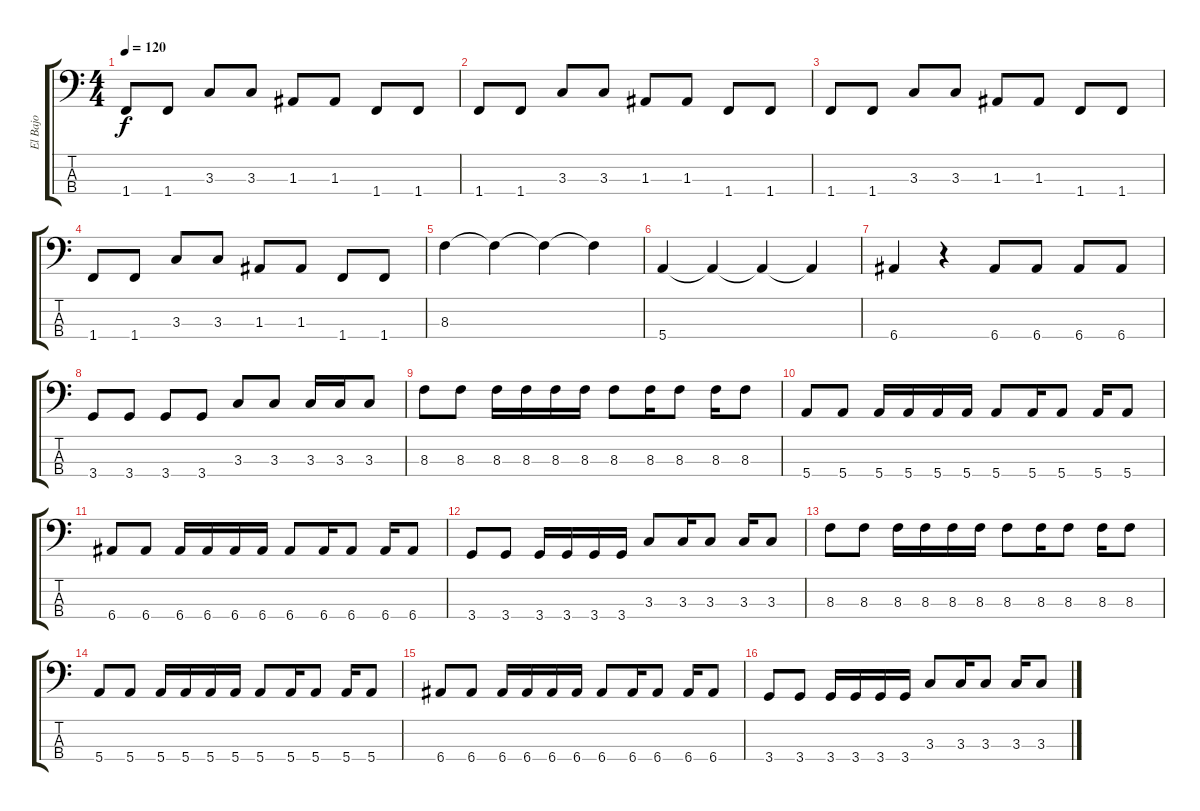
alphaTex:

\track ("El Bajo" "El Bajo") {instrument electricbasspick}
\staff {score tabs}
\tuning (G2 D2 A1 E1) {hide}
\ts (4 4)
\tempo 120
\clef f4
\ks c
1.4.8{dy f} 1.4.8 3.3.8 3.3.8 1.3.8 1.3.8 1.4.8 1.4.8 |
1.4.8 1.4.8 3.3.8 3.3.8 1.3.8 1.3.8 1.4.8 1.4.8 |
1.4.8 1.4.8 3.3.8 3.3.8 1.3.8 1.3.8 1.4.8 1.4.8 |
1.4.8 1.4.8 3.3.8 3.3.8 1.3.8 1.3.8 1.4.8 1.4.8 |
8.3.4 8.3{t}.4 8.3{t}.4 8.3{t}.4 |
5.4.4 5.4{t}.4 5.4{t}.4 5.4{t}.4 |
6.4.4 r.4 6.4.8 6.4.8 6.4.8 6.4.8 |
3.4.8 3.4.8 3.4.8 3.4.8 3.3.8 3.3.8 3.3.16 3.3.16 3.3.8 |
8.3.8 8.3.8 8.3.16 8.3.16 8.3.16 8.3.16 8.3.8 8.3.16 8.3.8 8.3.16 8.3.8 |
5.4.8 5.4.8 5.4.16 5.4.16 5.4.16 5.4.16 5.4.8 5.4.16 5.4.8 5.4.16 5.4.8 |
6.4.8 6.4.8 6.4.16 6.4.16 6.4.16 6.4.16 6.4.8 6.4.16 6.4.8 6.4.16 6.4.8 |
3.4.8 3.4.8 3.4.16 3.4.16 3.4.16 3.4.16 3.3.8 3.3.16 3.3.8 3.3.16 3.3.8 |
8.3.8 8.3.8 8.3.16 8.3.16 8.3.16 8.3.16 8.3.8 8.3.16 8.3.8 8.3.16 8.3.8 |
5.4.8 5.4.8 5.4.16 5.4.16 5.4.16 5.4.16 5.4.8 5.4.16 5.4.8 5.4.16 5.4.8 |
6.4.8 6.4.8 6.4.16 6.4.16 6.4.16 6.4.16 6.4.8 6.4.16 6.4.8 6.4.16 6.4.8 |
3.4.8 3.4.8 3.4.16 3.4.16 3.4.16 3.4.16 3.3.8 3.3.16 3.3.8 3.3.16 3.3.8
